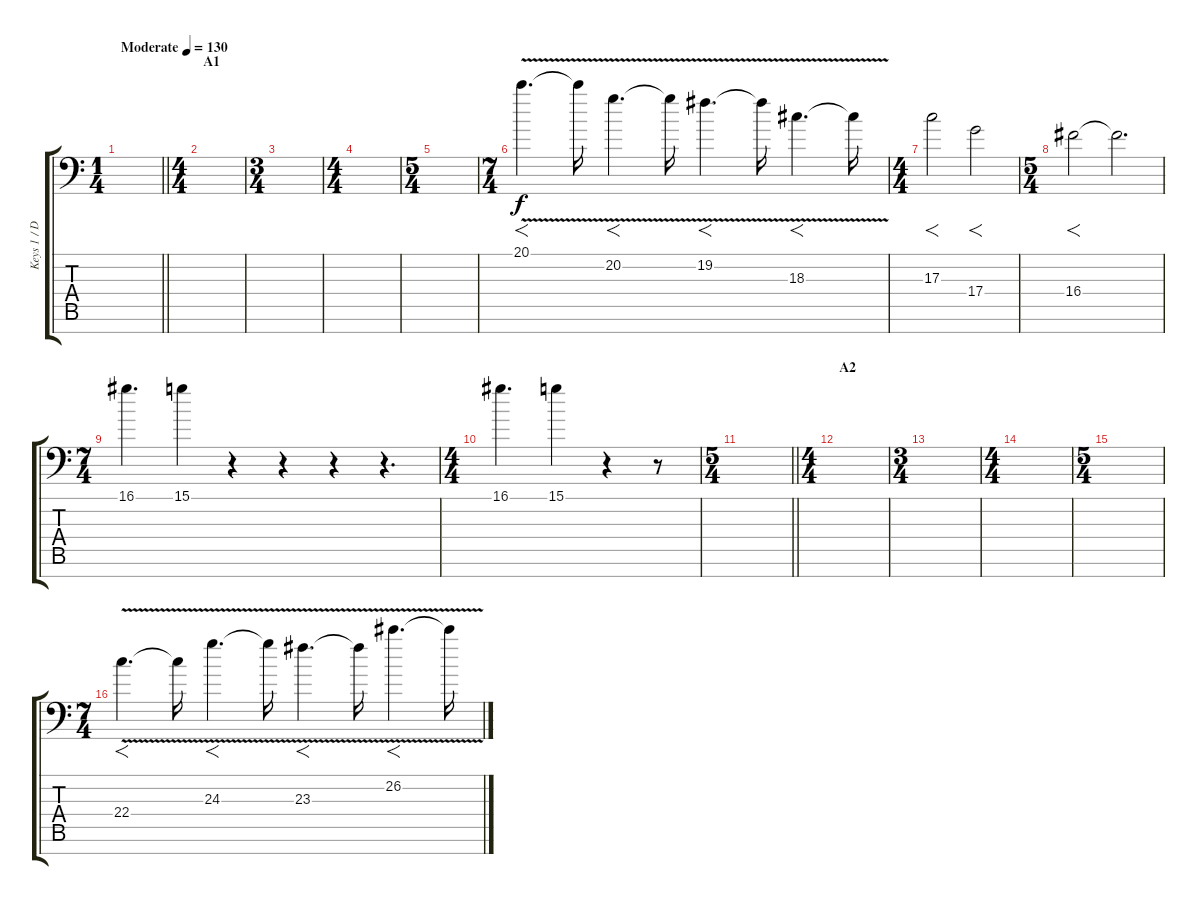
\track ("Keys 1 / Delay 1" "Keys 1 / D") {instrument stringensemble2}
\staff {score tabs}
\tuning (E4 B3 G3 D3 A2 E2 A1) {hide}
\ts (1 4)
\tempo (130 "Moderate")
\clef f4
\barLineRight lightlight
\ks c
|
\ts (4 4)
\section ("" "A1")
|
\ts (3 4)
|
\ts (4 4)
|
\ts (5 4)
|
\ts (7 4)
20.1{v}.4{f d} 20.1{t}.16 20.2{v}.4{f d} 20.2{t}.16 19.2{v}.4{f d} 19.2{t}.16 18.3{v}.4{f d} 18.3{t}.16 |
\ts (4 4)
17.3.2{f} 17.4.2{f} |
\ts (5 4)
16.4.2{f} 16.4{t}.2{d} |
\ts (7 4)
16.1.4{d} 15.1.4 r.4 r.4 r.4 r.4{d} |
\ts (4 4)
16.1.4{d} 15.1.4 r.4 r.8 |
\ts (5 4)
\barLineRight lightlight
|
\ts (4 4)
\section ("" "A2")
|
\ts (3 4)
|
\ts (4 4)
|
\ts (5 4)
|
\ts (7 4)
22.4{v}.4{f d} 22.4{t}.16 24.3{v}.4{f d} 24.3{t}.16 23.3{v}.4{f d} 23.3{t}.16 26.2{v}.4{f d} 26.2{t}.16
